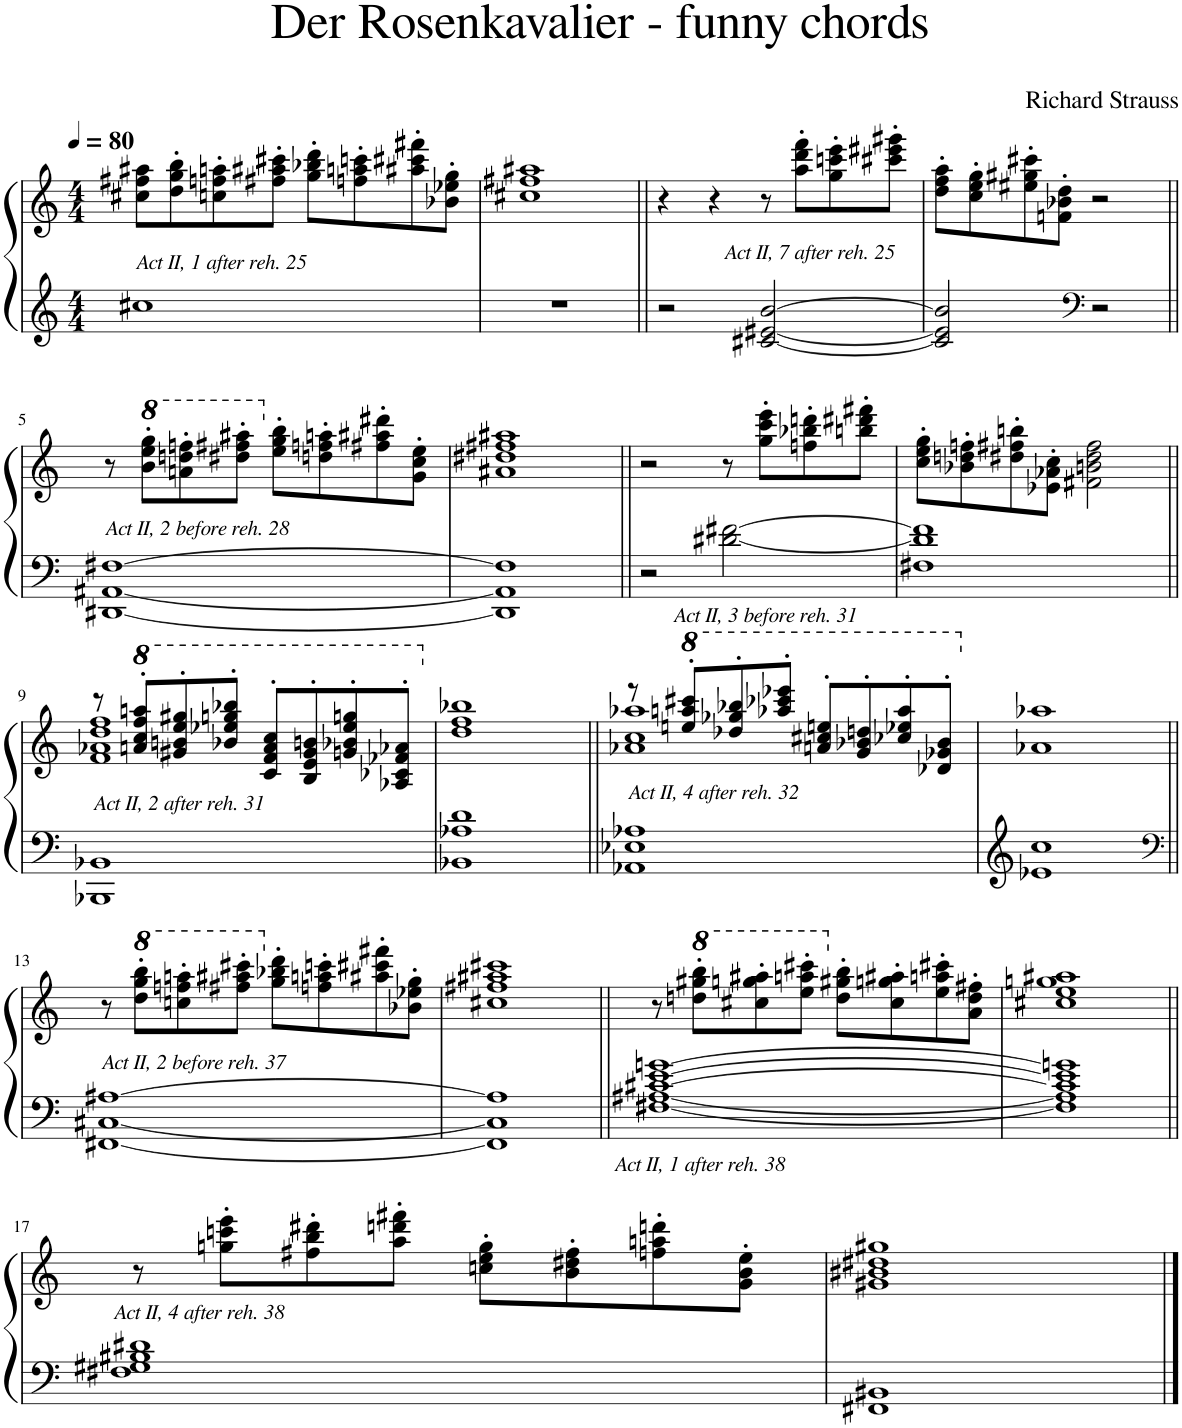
**kern	**kern
*part1	*part1
*staff2	*staff1
*I"Piano	*
*I'Pno.	*
*clefG2	*clefG2
*k[]	*k[]
*M4/4	*M4/4
*MM80	*MM80
=1	=1
!LO:TX:a:i:t=Act II, 1 after reh. 25	!
1cc#X	8cc#X\ 8ff#X\ 8aa#X\L
.	8dd\' 8gg\' 8bb\'
.	8ccn\' 8ffn\' 8aan\'
.	8ff#X\' 8aa#X\' 8ccc#X\'J
.	8gg\' 8bb-X\' 8ddd\'L
.	8ffn\' 8aan\' 8cccn\'
.	8aa#X\' 8ccc#X\' 8fff#X\'
.	8b-X\' 8ee-X\' 8gg\'J
=2	=2
1r	1cc#X 1ff#X 1aa#X
=3||	=3||
2r	4r
.	4r
!LO:TX:a:i:t=Act II, 7 after reh. 25	!
[2c#X/ [2e#X/ [2b/	8r
.	8aa\' 8ddd\' 8fff\'L
.	8gg\' 8cccn\' 8eee\'
.	8ccc#X\' 8eee#X\' 8ggg#X\'J
=4	=4
2c#/] 2e#/] 2b/]	8dd\' 8ff\' 8aa\'L
.	8cc\' 8ee\' 8gg\'
.	8ee#X\' 8gg#X\' 8ccc#X\'
.	8fn\' 8b-X\' 8dd\'J
*clefF4	*
2r	2r
!!LO:LB:g=z
=5||	=5||
!LO:TX:a:i:t=Act II, 2 before reh. 28	!
[1DD#X [1AA#X [1F#X	8r
*	*8va
.	8bb\' 8eee\' 8ggg\'L
*	*8va
.	8aan\' 8dddn\' 8fffn\'
.	8ddd#X\' 8fff#X\' 8aaa#X\'J
*	*X8va
*	*X8va
.	8ee\' 8gg\' 8bb\'L
.	8ddn\' 8ffn\' 8aan\'
.	8ff#X\' 8aa#X\' 8ddd#X\'
.	8g\' 8cc\' 8ee\'J
=6	=6
1DD#] 1AA#] 1F#]	1a#X 1dd#X 1ff#X 1aa#X
=7||	=7||
2r	2r
!LO:TX:b:i:t=Act II, 3 before reh. 31	!
[2d#X\ [2f#X\	8r
.	8gg\' 8ccc\' 8eee\'L
.	8ffn\' 8bb-X\' 8dddn\'
.	8bbn\' 8ddd#X\' 8fff#X\'J
=8	=8
1F#X 1d#] 1f#]	8cc\' 8ee\' 8gg\'L
.	8b-X\' 8ddn\' 8ffn\'
.	8dd#X\' 8ff#X\' 8bbn\'
.	8e-X\' 8a-X\' 8cc\'J
.	2f#X\ 2bn\ 2dd#\ 2ff#\
!!LO:LB:g=z
=9||	=9||
*	*^
!LO:TX:a:i:t=Act II, 2 after reh. 31	!	!
1BBB-X 1BB-X	8r	1f 1a-X 1dd 1ff
*	*8va	*
.	8aan/' 8ccc/' 8fff/' 8aaan/'L	.
*	*8va	*
.	8gg#X/' 8bbn/' 8eee/' 8ggg#X/'	.
.	8bb-X/' 8eee-X/' 8gggn/' 8bbb-X/'J	.
.	8cc/' 8ff/' 8aa/' 8ccc/'L	.
.	8b/' 8ee/' 8gg#/' 8bbn/'	.
.	8ggn/' 8bb-X/' 8eee-/' 8gggn/'	.
.	8a-X/' 8cc-X/' 8ff-X/' 8aa-X/'J	.
*	*v	*v
=10	=10
*	*X8va
*	*X8va
1BB-X 1A-X 1d	1dd 1ff 1bb-X
=11||	=11||
*	*^
!LO:TX:a:i:t=Act II, 4 after reh. 32	!	!
1AA-X 1E-X 1A-X	8r	1a-X 1cc 1aa-X
*	*8va	*
.	8eeen/' 8aaan/' 8cccc#X/'L	.
*	*8va	*
.	8ddd-X/' 8ggg-X/' 8bbb-X/'	.
.	8aaa-X/' 8cccc-X/' 8eeee-X/'J	.
.	8aan/' 8ccc#X/' 8eeen/'L	.
.	8gg/' 8bb-X/' 8dddn/'	.
.	8ccc-X/' 8eee-X/' 8aaa-/'	.
.	8dd-X/' 8gg-X/' 8bb-/'J	.
*	*v	*v
=12	=12
*	*X8va
*	*X8va
1e-X 1cc	1a-X 1aa-X
!!LO:LB:g=z
=13||	=13||
*clefF4	*
!LO:TX:a:i:t=Act II, 2 before reh. 37	!
[1FF#X [1C#X [1A#X	8r
*	*8va
.	8ddd\' 8ggg\' 8bbb\'L
*	*8va
.	8cccn\' 8fffn\' 8aaan\'
.	8fff#X\' 8aaa#X\' 8cccc#X\'J
*	*X8va
*	*X8va
.	8gg\' 8bb-X\' 8ddd\'L
.	8ffn\' 8aan\' 8cccn\'
.	8aa#X\' 8ccc#X\' 8fff#X\'
.	8b-X\' 8ee-X\' 8gg\'J
=14	=14
1FF#] 1C#] 1A#]	1cc#X 1ff#X 1aa#X 1ccc#X
=15||	=15||
!LO:TX:b:i:t=Act II, 1 after reh. 38	!
[1F#X [1A#X [1c#X [1e [1gn	8r
*	*8va
.	8dddn\' 8ggg#X\' 8bbb\'L
*	*8va
.	8ccc#X\' 8gggn\' 8aaa#X\'
.	8eee\' 8aaan\' 8cccc#X\'J
*	*X8va
*	*X8va
.	8dd\' 8gg#X\' 8bb\'L
.	8cc#\' 8ggn\' 8aa#X\'
.	8ee\' 8aan\' 8ccc#X\'
.	8a\' 8dd\' 8ff#X\'J
=16	=16
1F#] 1A#] 1c#] 1e] 1gn]	1cc#X 1ee 1ggn 1aa#X
!!LO:LB:g=z
=17||	=17||
!LO:TX:a:i:t=Act II, 4 after reh. 38	!
1F#X 1G#X 1B#X 1d#X	8r
.	8ggn\' 8cccn\' 8eee\'L
.	8ff#X\' 8bb\' 8ddd#X\'
.	8aa\' 8dddn\' 8fff#X\'J
.	8ccn\' 8ee\' 8gg\'L
.	8b\' 8dd#X\' 8ff#\'
.	8ffn\' 8aan\' 8dddn\'
.	8g\' 8b\' 8ee\'J
=18	=18
1FF#X 1BB#X	1g#X 1b#X 1dd#X 1gg#X
==	==
*-	*-
